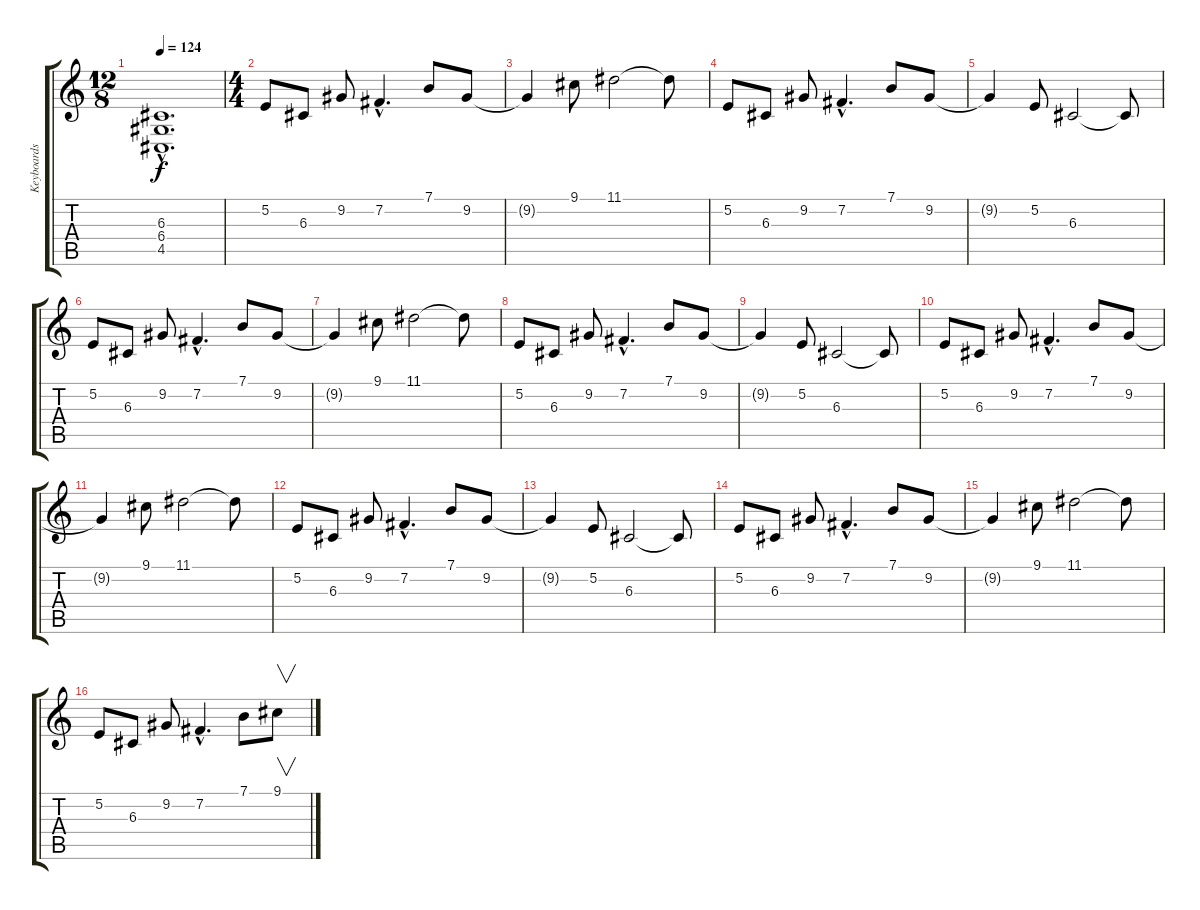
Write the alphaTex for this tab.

\track ("Keyboards" "Keyboards") {instrument lead8bassandlead}
\staff {score tabs}
\tuning (E4 B3 G3 D3 A2 E2) {hide}
\ts (12 8)
\tempo 124
\clef g2
\ks c
(6.3{hac t} 6.4{hac t} 4.5{hac t}).1{d dy f} |
\ts (4 4)
5.2.8{volume 16 instrument lead2sawtooth} 6.3.8 9.2.8 7.2{hac}.4{d} 7.1.8 9.2.8 |
9.2{t}.4 9.1.8 11.1.2 11.1{t}.8 |
5.2.8 6.3.8 9.2.8 7.2{hac}.4{d} 7.1.8 9.2.8 |
9.2{t}.4 5.2.8 6.3.2 6.3{t}.8 |
5.2.8{volume 16 instrument lead2sawtooth} 6.3.8 9.2.8 7.2{hac}.4{d} 7.1.8 9.2.8 |
9.2{t}.4 9.1.8 11.1.2 11.1{t}.8 |
5.2.8 6.3.8 9.2.8 7.2{hac}.4{d} 7.1.8 9.2.8 |
9.2{t}.4 5.2.8 6.3.2 6.3{t}.8 |
5.2.8{volume 16 instrument lead2sawtooth} 6.3.8 9.2.8 7.2{hac}.4{d} 7.1.8 9.2.8 |
9.2{t}.4 9.1.8 11.1.2 11.1{t}.8 |
5.2.8 6.3.8 9.2.8 7.2{hac}.4{d} 7.1.8 9.2.8 |
9.2{t}.4 5.2.8 6.3.2 6.3{t}.8 |
5.2.8 6.3.8 9.2.8 7.2{hac}.4{d} 7.1.8 9.2.8 |
9.2{t}.4 9.1.8 11.1.2 11.1{t}.8 |
5.2.8 6.3.8 9.2.8 7.2{hac}.4{d} 7.1.8 9.1.8{v}
